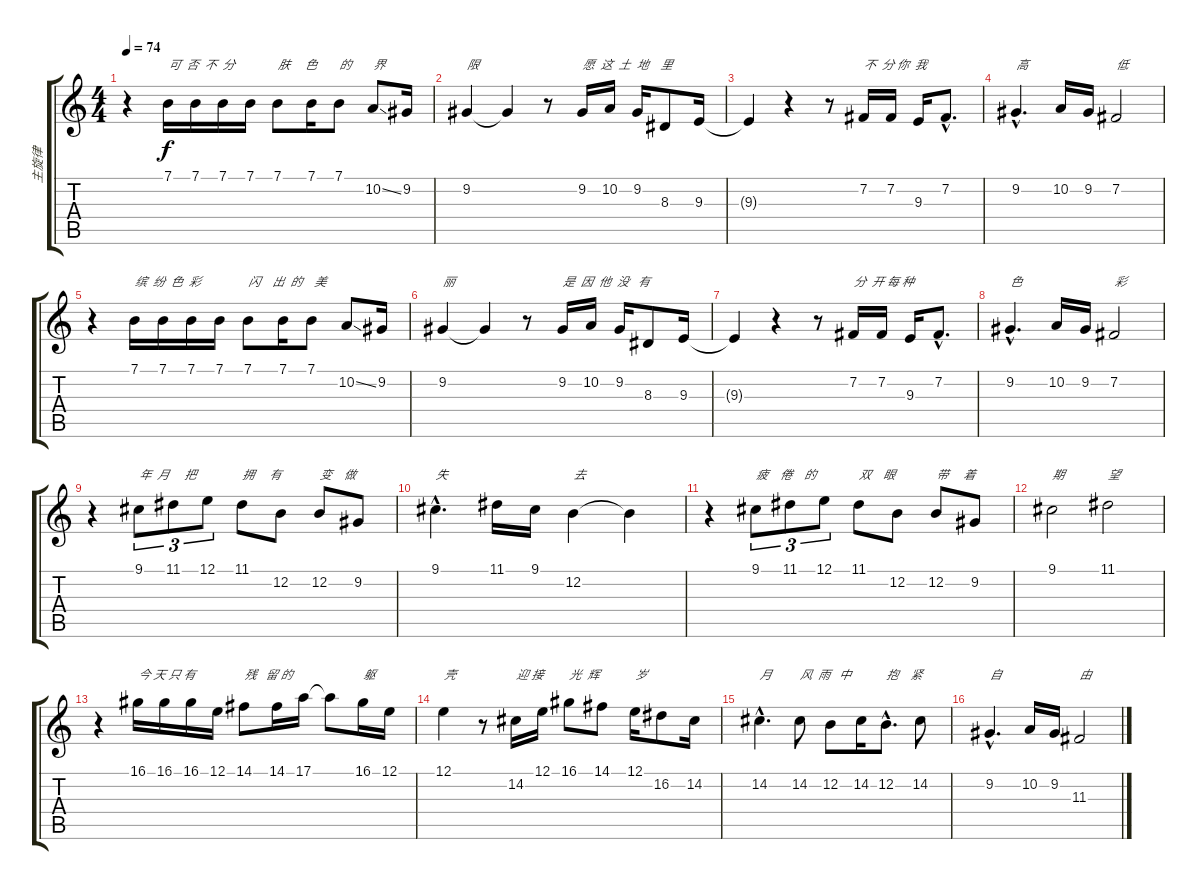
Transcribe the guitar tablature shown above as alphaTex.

\track ("主旋律" "主旋律") {instrument panflute}
\staff {score tabs}
\tuning (E4 B3 G3 D3 A2 E2) {hide}
\ts (4 4)
\tempo 74
\clef g2
\ks c
r.4{dy f} 7.1.16{txt "可  否  不  分"} 7.1.16 7.1.16 7.1.16 7.1.8{txt "肤     色"} 7.1.16 7.1.8{txt "的"} 10.2{ss}.8{txt "界"} 9.2.16 |
9.2.4{txt "限"} 9.2{t}.4 r.8 9.2.16{txt "愿  这  土  地    里"} 10.2.16 9.2.16 8.3.8 9.3.16 |
9.3{t}.4 r.4 r.8 7.2.16{txt "不  分 你  我"} 7.2.16 9.3.16 7.2{hac}.8{d} |
9.2{hac}.4{d txt "高"} 10.2.16 9.2.16 7.2.2{txt "低"} |
r.4 7.1.16{txt "缤  纷  色  彩"} 7.1.16 7.1.16 7.1.16 7.1.8{txt "闪    出  的    美"} 7.1.16 7.1.8 10.2{ss}.8 9.2.16 |
9.2.4{txt "丽"} 9.2{t}.4 r.8 9.2.16{txt "是  因  他  没   有"} 10.2.16 9.2.16 8.3.8 9.3.16 |
9.3{t}.4 r.4 r.8 7.2.16{txt "分  开 每 种"} 7.2.16 9.3.16 7.2{hac}.8{d} |
9.2{hac}.4{d txt "色"} 10.2.16 9.2.16 7.2.2{txt "彩"} |
r.4 9.1.8{tu (3 2) txt "年  月     把"} 11.1.8{tu (3 2)} 12.1.8{tu (3 2)} 11.1.8{txt "拥     有"} 12.2.8 12.2.8{txt "变    做"} 9.2.8 |
9.1{hac}.4{d txt "失"} 11.1.16 9.1.16 12.2.4{txt "去"} 12.2{t}.4 |
r.4 9.1.8{tu (3 2) txt "疲    倦    的"} 11.1.8{tu (3 2)} 12.1.8{tu (3 2)} 11.1.8{txt "双    眼"} 12.2.8 12.2.8{txt "带     着"} 9.2.8 |
9.1.2{txt "期"} 11.1.2{txt "望"} |
r.4 16.1.16{txt "今 天 只 有"} 16.1.16 16.1.16 12.1.16 14.1.8{txt "残   留 的"} 14.1.16 17.1.16 17.1{t}.8 16.1.16{txt "躯"} 12.1.16 |
12.1.4{txt "壳"} r.8 14.2.16{txt "迎 接"} 12.1.16 16.1.8{txt "光  辉"} 14.1.8 12.1.16{txt "岁"} 16.2.8 14.2.16 |
14.2{hac}.4{d txt "月"} 14.2.8{txt "风  雨   中"} 12.2.8 14.2.16 12.2{hac}.8{d txt "抱    紧"} 14.2.8 |
9.2{hac}.4{d txt "自"} 10.2.16 9.2.16 11.3.2{txt "由"}
